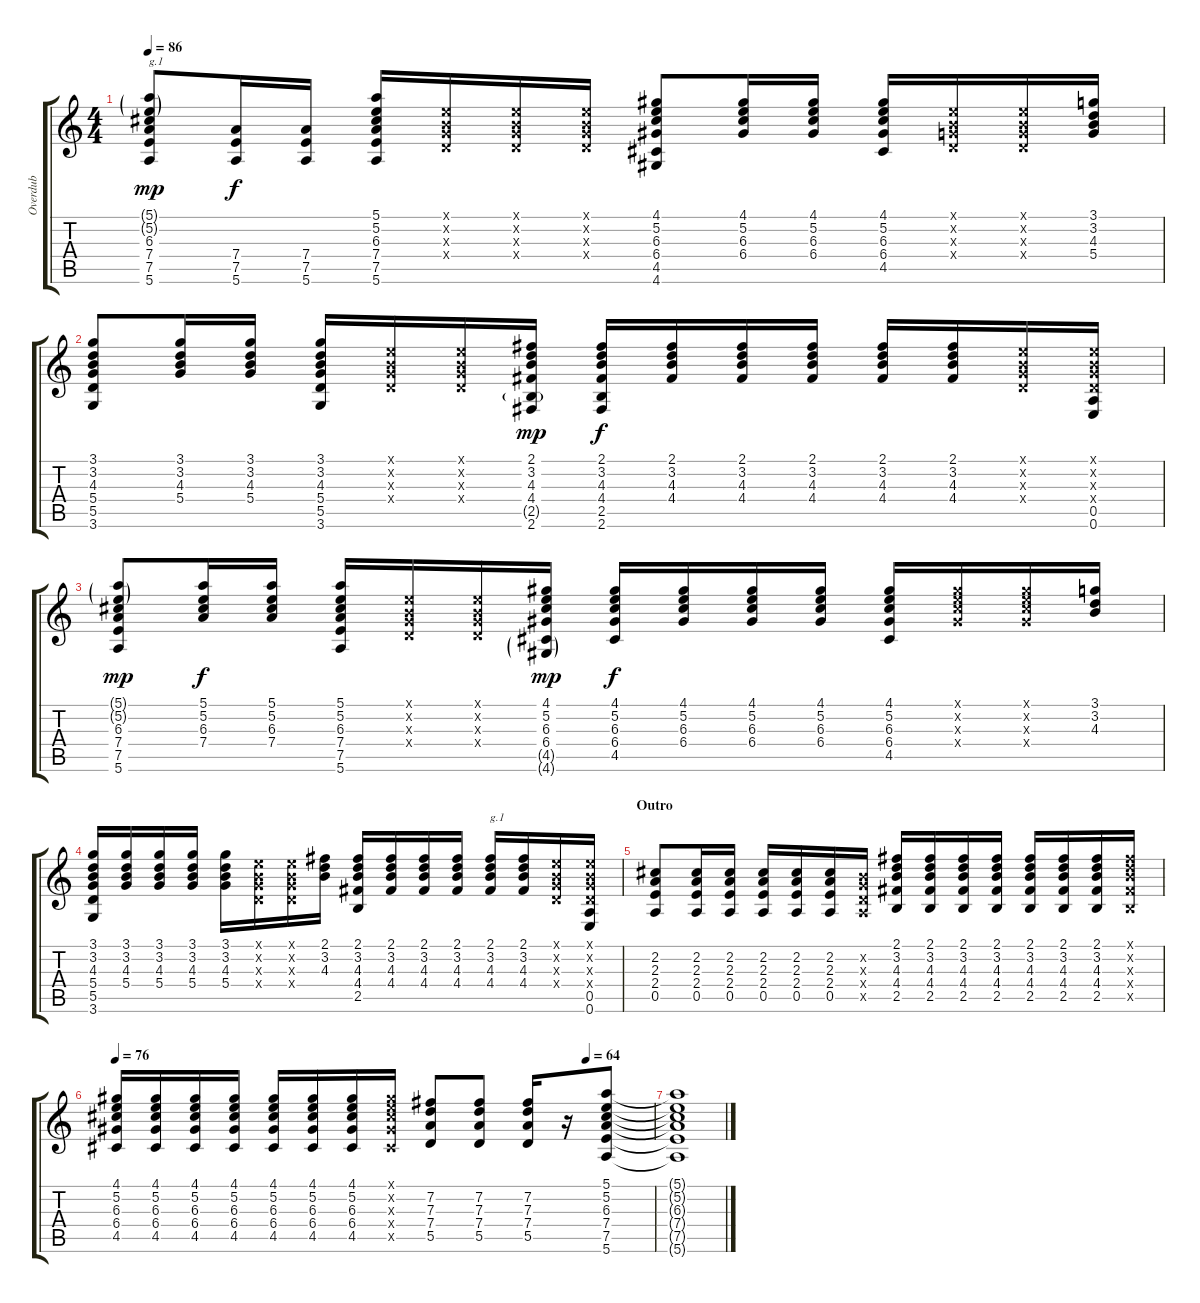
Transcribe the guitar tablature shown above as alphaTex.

\track ("Overdub" "Overdub") {instrument electricguitarclean}
\staff {score tabs}
\tuning (E4 B3 G3 D3 A2 E2) {hide}
\ts (4 4)
\tempo 86
\clef g2
\ks c
(5.1{g} 5.2{g} 6.3 7.4 7.5 5.6).8{txt "g.1" dy mp} (7.4 7.5 5.6).16{dy f} (7.4 7.5 5.6).16 (5.1 5.2 6.3 7.4 7.5 5.6).16 (0.1{x} 0.2{x} 0.3{x} 0.4{x}).16 (0.1{x} 0.2{x} 0.3{x} 0.4{x}).16 (0.1{x} 0.2{x} 0.3{x} 0.4{x}).16 (4.1 5.2 6.3 6.4 4.5 4.6).8 (4.1 5.2 6.3 6.4).16 (4.1 5.2 6.3 6.4).16 (4.1 5.2 6.3 6.4 4.5).16 (0.1{x} 0.2{x} 0.3{x} 0.4{x}).16 (0.1{x} 0.2{x} 0.3{x} 0.4{x}).16 (3.1 3.2 4.3 5.4).16 |
(3.1 3.2 4.3 5.4 5.5 3.6).8 (3.1 3.2 4.3 5.4).16 (3.1 3.2 4.3 5.4).16 (3.1 3.2 4.3 5.4 5.5 3.6).16 (0.1{x} 0.2{x} 0.3{x} 0.4{x}).16 (0.1{x} 0.2{x} 0.3{x} 0.4{x}).16 (2.1 3.2 4.3 4.4 2.5{g} 2.6).16{dy mp} (2.1 3.2 4.3 4.4 2.5 2.6).16{dy f} (2.1 3.2 4.3 4.4).16 (2.1 3.2 4.3 4.4).16 (2.1 3.2 4.3 4.4).16 (2.1 3.2 4.3 4.4).16 (2.1 3.2 4.3 4.4).16 (0.1{x} 0.2{x} 0.3{x} 0.4{x}).16 (0.1{x} 0.2{x} 0.3{x} 0.4{x} 0.5 0.6).16 |
(5.1{g} 5.2{g} 6.3 7.4 7.5 5.6).8{dy mp} (5.1 5.2 6.3 7.4).16{dy f} (5.1 5.2 6.3 7.4).16 (5.1 5.2 6.3 7.4 7.5 5.6).16 (0.1{x} 0.2{x} 0.3{x} 0.4{x}).16 (0.1{x} 0.2{x} 0.3{x} 0.4{x}).16 (4.1 5.2 6.3 6.4 4.5{g} 4.6{g}).16{dy mp} (4.1 5.2 6.3 6.4 4.5).16{dy f} (4.1 5.2 6.3 6.4).16 (4.1 5.2 6.3 6.4).16 (4.1 5.2 6.3 6.4).16 (4.1 5.2 6.3 6.4 4.5).16 (4.1{x} 5.2{x} 6.3{x} 6.4{x}).16 (4.1{x} 5.2{x} 6.3{x} 6.4{x}).16 (3.1 3.2 4.3).16 |
(3.1 3.2 4.3 5.4 5.5 3.6).16 (3.1 3.2 4.3 5.4).16 (3.1 3.2 4.3 5.4).16 (3.1 3.2 4.3 5.4).16 (3.1 3.2 4.3 5.4).16 (0.1{x} 0.2{x} 0.3{x} 0.4{x}).16 (0.1{x} 0.2{x} 0.3{x} 0.4{x}).16 (2.1 3.2 4.3).16 (2.1 3.2 4.3 4.4 2.5).16 (2.1 3.2 4.3 4.4).16 (2.1 3.2 4.3 4.4).16 (2.1 3.2 4.3 4.4).16 (2.1 3.2 4.3 4.4).16{txt "g.1"} (2.1 3.2 4.3 4.4).16 (0.1{x} 0.2{x} 0.3{x} 0.4{x}).16 (0.1{x} 0.2{x} 0.3{x} 0.4{x} 0.5 0.6).16 |
\section ("" "Outro")
(2.2 2.3 2.4 0.5).8 (2.2 2.3 2.4 0.5).16 (2.2 2.3 2.4 0.5).16 (2.2 2.3 2.4 0.5).16 (2.2 2.3 2.4 0.5).16 (2.2 2.3 2.4 0.5).16 (0.2{x} 0.3{x} 0.4{x} 0.5{x}).16 (2.1 3.2 4.3 4.4 2.5).16 (2.1 3.2 4.3 4.4 2.5).16 (2.1 3.2 4.3 4.4 2.5).16 (2.1 3.2 4.3 4.4 2.5).16 (2.1 3.2 4.3 4.4 2.5).16 (2.1 3.2 4.3 4.4 2.5).16 (2.1 3.2 4.3 4.4 2.5).16 (2.1{x} 3.2{x} 4.3{x} 4.4{x} 2.5{x}).16 |
\tempo 76
\tempo (64 0.875)
(4.1 5.2 6.3 6.4 4.5).16 (4.1 5.2 6.3 6.4 4.5).16 (4.1 5.2 6.3 6.4 4.5).16 (4.1 5.2 6.3 6.4 4.5).16 (4.1 5.2 6.3 6.4 4.5).16 (4.1 5.2 6.3 6.4 4.5).16 (4.1 5.2 6.3 6.4 4.5).16 (4.1{x} 5.2{x} 6.3{x} 6.4{x} 4.5{x}).16 (7.2 7.3 7.4 5.5).8 (7.2 7.3 7.4 5.5).8 (7.2 7.3 7.4 5.5).16 r.16 (5.1 5.2 6.3 7.4 7.5 5.6).8 |
(5.1{t} 5.2{t} 6.3{t} 7.4{t} 7.5{t} 5.6{t}).1
